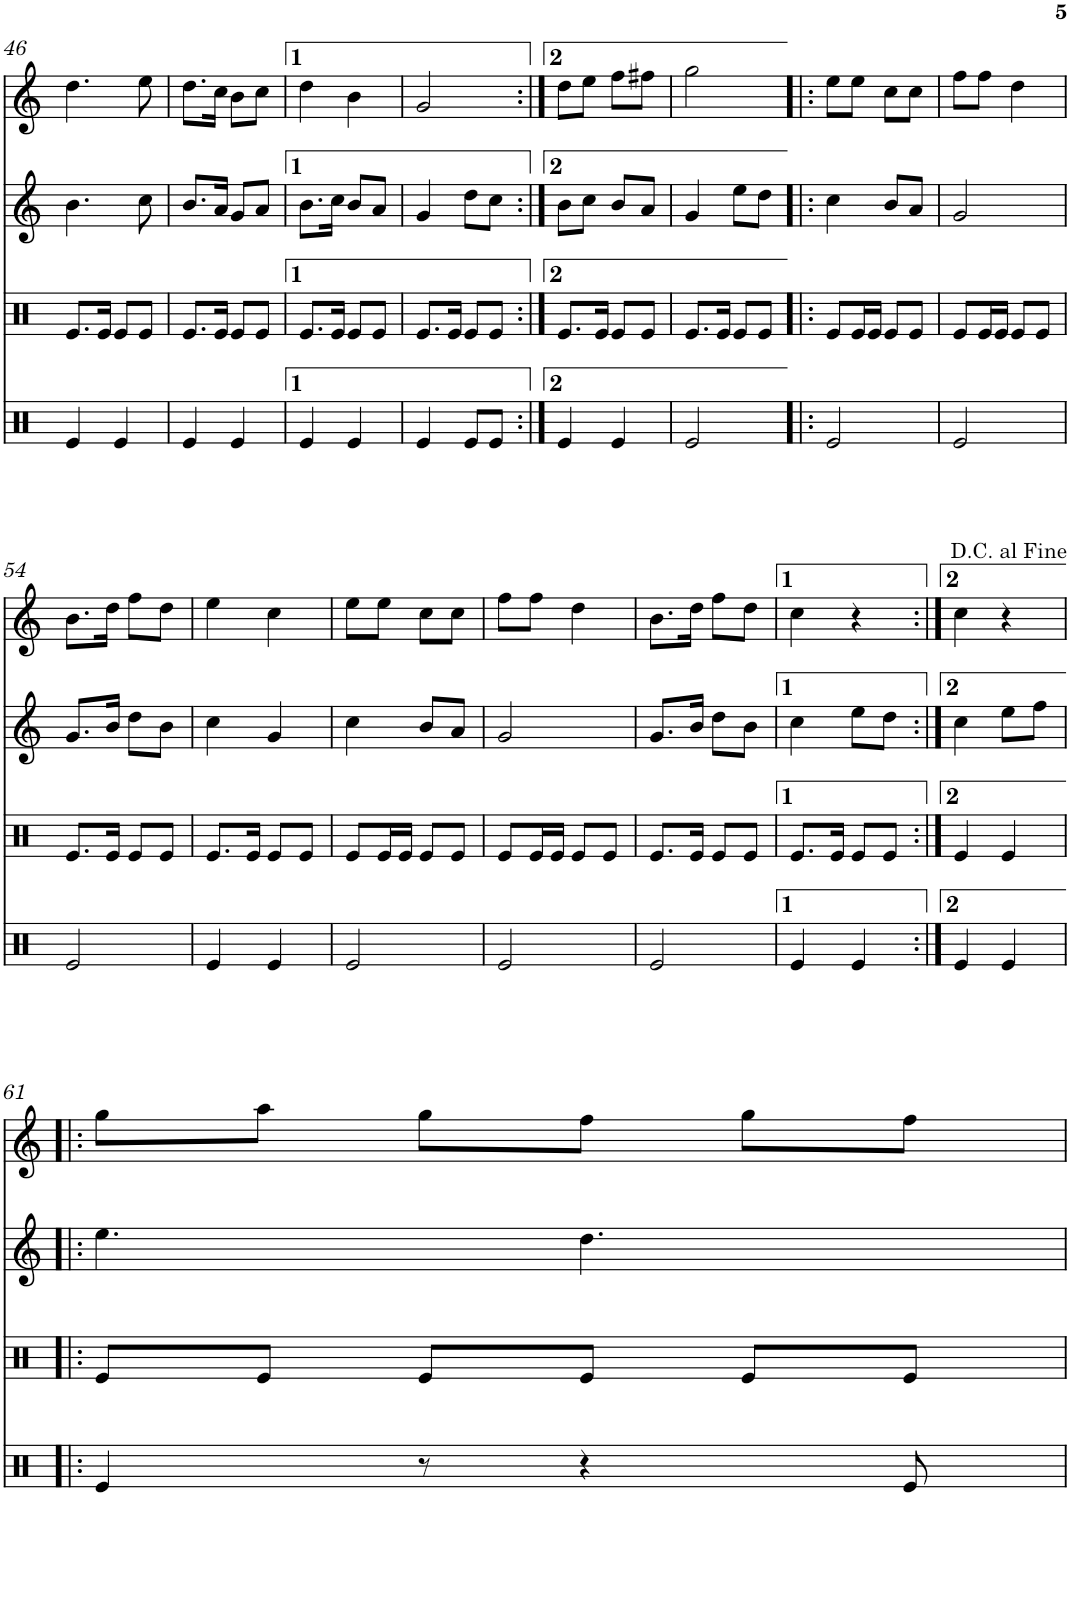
**kern	**kern	**kern	**kern
*part4	*part3	*part2	*part1
*staff4	*staff3	*staff2	*staff1
*I"Timbal fondo	*I"Timbal	*I"Gralla 2	*I"Gralla 1
!!LO:PB:g=z
*clefX	*clefX	*clefG2	*clefG2
*k[]	*k[]	*k[]	*k[]
*M3/4	*M3/4	*M3/4	*M3/4
=46	=46	=46	=46
4e/	8.e/L	4.b\	4.dd\
.	16e/Jk	.	.
4e/	8e/L	.	.
.	8e/J	8cc\	8ee\
=47	=47	=47	=47
4e/	8.e/L	8.b/L	8.dd\L
.	16e/Jk	16a/Jk	16cc\Jk
4e/	8e/L	8g/L	8b\L
.	8e/J	8a/J	8cc\J
=48	=48	=48	=48
4e/	8.e/L	8.b\L	4dd\
.	16e/Jk	16cc\Jk	.
4e/	8e/L	8b/L	4b\
.	8e/J	8a/J	.
=49	=49	=49	=49
4e/	8.e/L	4g/	2g/
.	16e/Jk	.	.
8e/L	8e/L	8dd\L	.
8e/J	8e/J	8cc\J	.
=50:|!	=50:|!	=50:|!	=50:|!
4e/	8.e/L	8b\L	8dd\L
.	.	8cc\J	8ee\J
.	16e/Jk	.	.
4e/	8e/L	8b/L	8ff\L
.	8e/J	8a/J	8ff#X\J
=51	=51	=51	=51
2e/	8.e/L	4g/	2gg\
.	16e/Jk	.	.
.	8e/L	8ee\L	.
.	8e/J	8dd\J	.
=52!|:	=52!|:	=52!|:	=52!|:
2e/	8e/L	4cc\	8ee\L
.	16e/L	.	8ee\J
.	16e/JJ	.	.
.	8e/L	8b/L	8cc\L
.	8e/J	8a/J	8cc\J
=53	=53	=53	=53
2e/	8e/L	2g/	8ff\L
.	16e/L	.	8ff\J
.	16e/JJ	.	.
.	8e/L	.	4dd\
.	8e/J	.	.
!!LO:LB:g=z
=54	=54	=54	=54
2e/	8.e/L	8.g/L	8.b\L
.	16e/Jk	16b/Jk	16dd\Jk
.	8e/L	8dd\L	8ff\L
.	8e/J	8b\J	8dd\J
=55	=55	=55	=55
4e/	8.e/L	4cc\	4ee\
.	16e/Jk	.	.
4e/	8e/L	4g/	4cc\
.	8e/J	.	.
=56	=56	=56	=56
2e/	8e/L	4cc\	8ee\L
.	16e/L	.	8ee\J
.	16e/JJ	.	.
.	8e/L	8b/L	8cc\L
.	8e/J	8a/J	8cc\J
=57	=57	=57	=57
2e/	8e/L	2g/	8ff\L
.	16e/L	.	8ff\J
.	16e/JJ	.	.
.	8e/L	.	4dd\
.	8e/J	.	.
=58	=58	=58	=58
2e/	8.e/L	8.g/L	8.b\L
.	16e/Jk	16b/Jk	16dd\Jk
.	8e/L	8dd\L	8ff\L
.	8e/J	8b\J	8dd\J
=59	=59	=59	=59
4e/	8.e/L	4cc\	4cc\
.	16e/Jk	.	.
4e/	8e/L	8ee\L	4r
.	8e/J	8dd\J	.
=60:|!	=60:|!	=60:|!	=60:|!
4e/	4e/	4cc\	4cc\
4e/	4e/	8ee\L	4r
.	.	8ff\J	.
!!LO:LB:g=z
=61!|:	=61!|:	=61!|:	=61!|:
4e/	8e/L	4.ee\	8gg\L
.	8e/J	.	8aa\J
8r	8e/L	.	8gg\L
4r	8e/J	4.dd\	8ff\J
.	8e/L	.	8gg\L
8e/	8e/J	.	8ff\J
=	=	=	=
*-	*-	*-	*-
